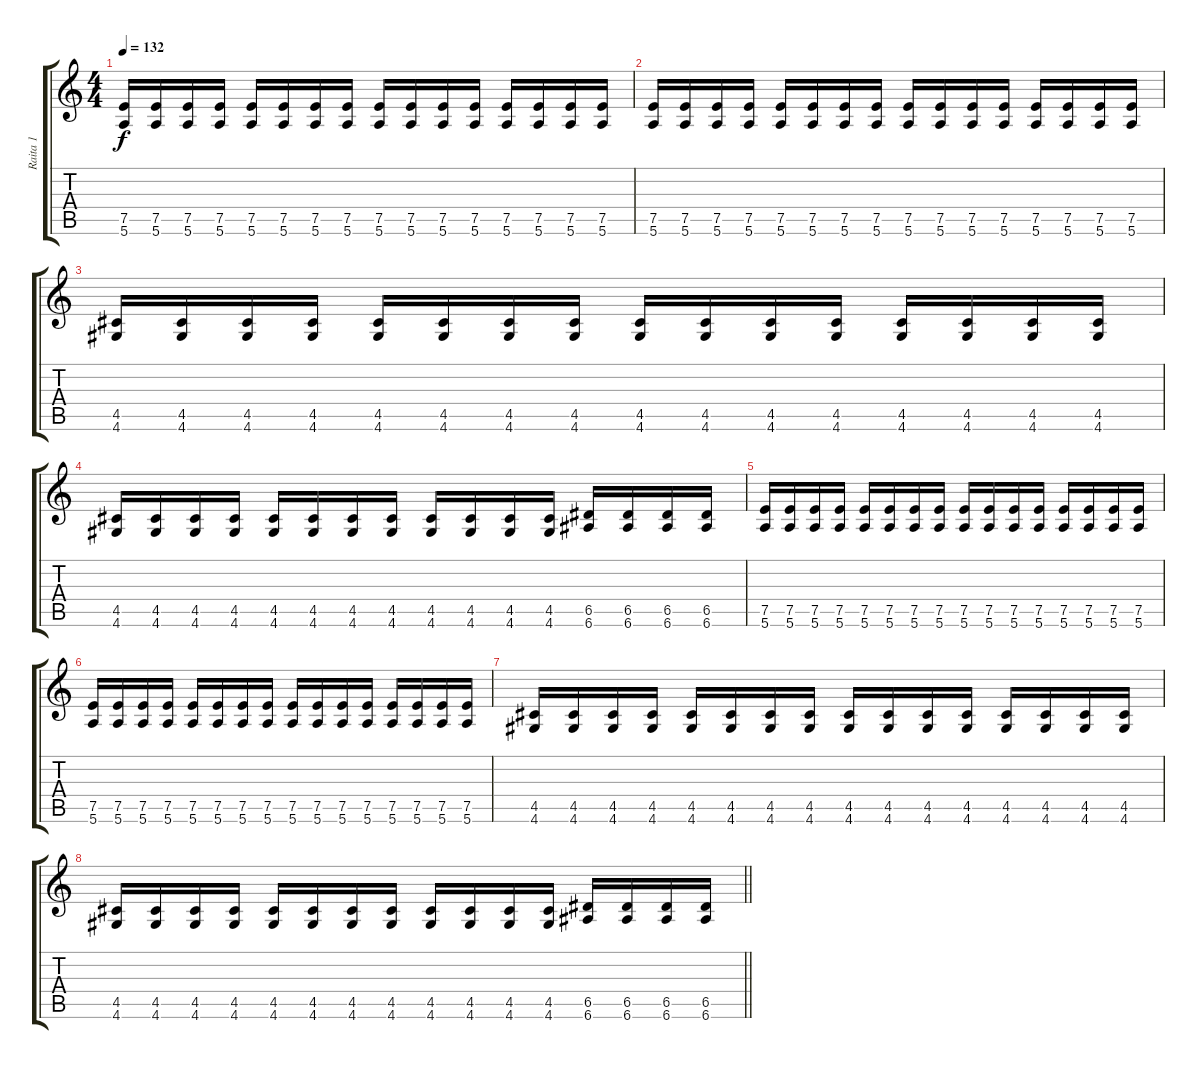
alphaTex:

\track ("Raita 1" "Raita 1") {instrument distortionguitar}
\staff {score tabs}
\tuning (E4 B3 G3 D3 A2 E2) {hide}
\ts (4 4)
\tempo 132
\clef g2
\ks c
(7.5 5.6).16{dy f} (7.5 5.6).16 (7.5 5.6).16 (7.5 5.6).16 (7.5 5.6).16 (7.5 5.6).16 (7.5 5.6).16 (7.5 5.6).16 (7.5 5.6).16 (7.5 5.6).16 (7.5 5.6).16 (7.5 5.6).16 (7.5 5.6).16 (7.5 5.6).16 (7.5 5.6).16 (7.5 5.6).16 |
(7.5 5.6).16 (7.5 5.6).16 (7.5 5.6).16 (7.5 5.6).16 (7.5 5.6).16 (7.5 5.6).16 (7.5 5.6).16 (7.5 5.6).16 (7.5 5.6).16 (7.5 5.6).16 (7.5 5.6).16 (7.5 5.6).16 (7.5 5.6).16 (7.5 5.6).16 (7.5 5.6).16 (7.5 5.6).16 |
(4.5 4.6).16 (4.5 4.6).16 (4.5 4.6).16 (4.5 4.6).16 (4.5 4.6).16 (4.5 4.6).16 (4.5 4.6).16 (4.5 4.6).16 (4.5 4.6).16 (4.5 4.6).16 (4.5 4.6).16 (4.5 4.6).16 (4.5 4.6).16 (4.5 4.6).16 (4.5 4.6).16 (4.5 4.6).16 |
(4.5 4.6).16 (4.5 4.6).16 (4.5 4.6).16 (4.5 4.6).16 (4.5 4.6).16 (4.5 4.6).16 (4.5 4.6).16 (4.5 4.6).16 (4.5 4.6).16 (4.5 4.6).16 (4.5 4.6).16 (4.5 4.6).16 (6.5 6.6).16 (6.5 6.6).16 (6.5 6.6).16 (6.5 6.6).16 |
(7.5 5.6).16 (7.5 5.6).16 (7.5 5.6).16 (7.5 5.6).16 (7.5 5.6).16 (7.5 5.6).16 (7.5 5.6).16 (7.5 5.6).16 (7.5 5.6).16 (7.5 5.6).16 (7.5 5.6).16 (7.5 5.6).16 (7.5 5.6).16 (7.5 5.6).16 (7.5 5.6).16 (7.5 5.6).16 |
(7.5 5.6).16 (7.5 5.6).16 (7.5 5.6).16 (7.5 5.6).16 (7.5 5.6).16 (7.5 5.6).16 (7.5 5.6).16 (7.5 5.6).16 (7.5 5.6).16 (7.5 5.6).16 (7.5 5.6).16 (7.5 5.6).16 (7.5 5.6).16 (7.5 5.6).16 (7.5 5.6).16 (7.5 5.6).16 |
(4.5 4.6).16 (4.5 4.6).16 (4.5 4.6).16 (4.5 4.6).16 (4.5 4.6).16 (4.5 4.6).16 (4.5 4.6).16 (4.5 4.6).16 (4.5 4.6).16 (4.5 4.6).16 (4.5 4.6).16 (4.5 4.6).16 (4.5 4.6).16 (4.5 4.6).16 (4.5 4.6).16 (4.5 4.6).16 |
\barLineRight lightlight
(4.5 4.6).16 (4.5 4.6).16 (4.5 4.6).16 (4.5 4.6).16 (4.5 4.6).16 (4.5 4.6).16 (4.5 4.6).16 (4.5 4.6).16 (4.5 4.6).16 (4.5 4.6).16 (4.5 4.6).16 (4.5 4.6).16 (6.5 6.6).16 (6.5 6.6).16 (6.5 6.6).16 (6.5 6.6).16
